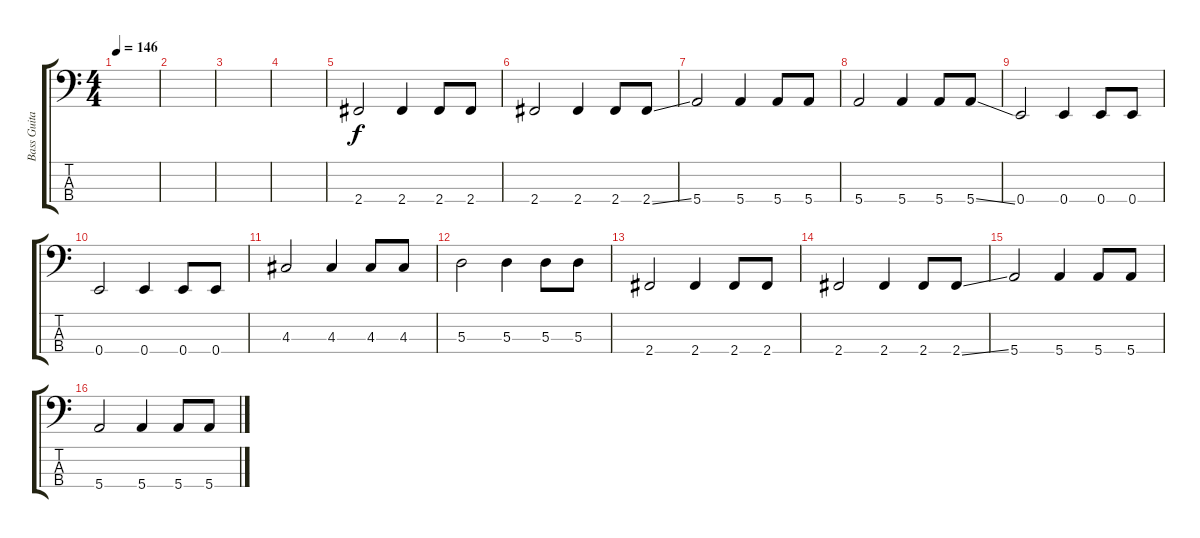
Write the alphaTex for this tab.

\track ("Bass Guitar" "Bass Guita") {instrument electricbassfinger}
\staff {score tabs}
\tuning (G2 D2 A1 E1) {hide}
\ts (4 4)
\tempo 146
\clef f4
\ks c
|
|
|
|
2.4.2 2.4.4 2.4.8 2.4.8 |
2.4.2 2.4.4 2.4.8 2.4{ss}.8 |
5.4.2 5.4.4 5.4.8 5.4.8 |
5.4.2 5.4.4 5.4.8 5.4{ss}.8 |
0.4.2 0.4.4 0.4.8 0.4.8 |
0.4.2 0.4.4 0.4.8 0.4.8 |
4.3.2 4.3.4 4.3.8 4.3.8 |
5.3.2 5.3.4 5.3.8 5.3.8 |
2.4.2 2.4.4 2.4.8 2.4.8 |
2.4.2 2.4.4 2.4.8 2.4{ss}.8 |
5.4.2 5.4.4 5.4.8 5.4.8 |
5.4.2 5.4.4 5.4.8 5.4{ss}.8
